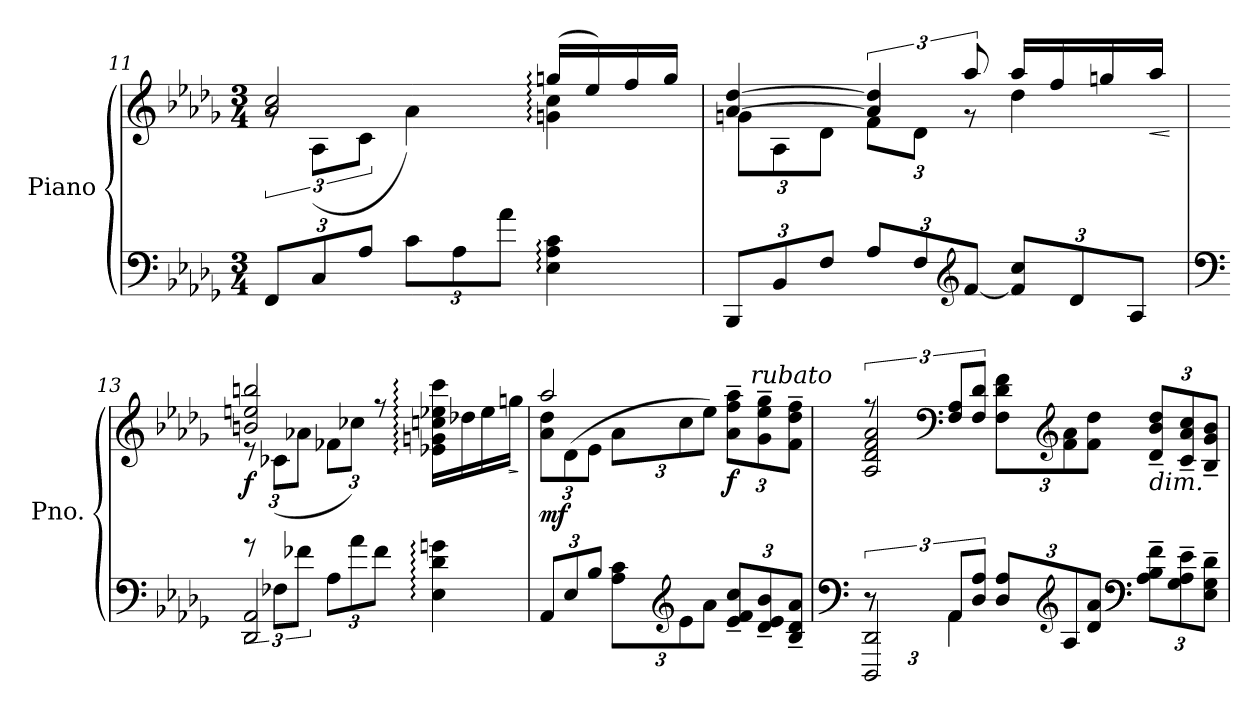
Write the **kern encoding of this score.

**kern	**kern	**dynam
*part1	*part1	*part1
*staff2	*staff1	*staff1/2
*I"Piano	*	*
*I'Pno.	*	*
!!LO:LB:g=z
*clefF4	*clefG2	*
*k[b-e-a-d-g-]	*k[b-e-a-d-g-]	*
*M3/4	*M3/4	*
*Xbrackettup	*	*
=11	=11	=11
*	*^	*
12FF/L	2a-/ 2cc/	12rg	.
12C/	.	(>12A-\L	.
12A-/J	.	12c\J	.
12c\L	.	4a-\)	.
12A-\	.	.	.
12a-\J	.	.	.
4E-\: 4A-\: 4c\:	(>16ggn:/LL	4gn\: 4cc\:	.
.	16ee-/)	.	.
.	16ff/	.	.
.	16gg/JJ	.	.
=12	=12	=12	=12
*	*	*Xbrackettup	*
12BBB-/L	[4a-/ [4dd-/	12gn\L	.
12BB-/	.	12A-\	.
12F/J	.	12d-\J	.
*	*brackettup	*	*
12A-/L	6a-/] 6dd-/]	12f\L	.
12F/	.	12d-\J	.
*clefG2	*	*	*
[12f/J	12aa-/	12r	.
12f/] 12cc/L	16aa-/LL	4dd-\	.
.	16ff/	.	.
12d-/	.	.	.
.	16ggn/	.	.
12A-/J	.	.	.
!	!	!	!LO:HP:b
.	16aa-/JJ	.	<
*	*v	*v	*
.	.	[
=13	=13	=13
*clefF4	*	*
*^	*	*
*	*brackettup	*	*
*	*	*^	*
!	!	!	!	!LO:DY:b
2DD-/ 2AA-/	12rg	2bn/ 2een/ 2bbn/	12r	f
.	12F-X\L	.	(>12c-X\L	.
.	12f-X\J	.	12a-X\J	.
*	*Xbrackettup	*	*	*
.	12A-\L	.	12f-X\L	.
.	12a-\	.	12cc-X\J)	.
.	12f-\J	.	12rff	.
4E-\: 4d-\: 4gn\:	4ryy	16e-X\: 16gn\: 16ccn\: 16ee-X\: 16ccc\:LL	4ryy	.
.	.	16dd-X\	.	.
.	.	16ee-\	.	.
!	!	!	!	!LO:HP:b
.	.	16ggn\JJ	.	>
*v	*v	*	*	*
*	*v	*v	*
.	.	]
!!LO:PB:g=z
=14	=14	=14
*	*Xbrackettup	*
*	*^	*
!	!	!	!LO:DY:b
12AA-/L	12a-\ 12dd-\L	2aa-/	mf
12E-/	(>12d-\	.	.
12B-/J	12e-\J	.	.
12A-\ 12c\L	12a-\L	.	.
*clefG2	*	*	*
12e-\	12cc\	.	.
12a-\J	12ee-\J)	.	.
!	!	!	!LO:DY:b
12e-/~ 12f/~ 12cc/~L	12a-\~ 12ff\~ 12aa-\~L	4ryy	f
!	!LO:TX:a:i:t=rubato	!	!
12d-/~ 12e-/~ 12b-/~	12g-\~ 12ee-\~ 12gg-\~	.	.
12B-/~ 12d-/~ 12a-/~J	12f\~ 12dd-\~ 12ff\~J	.	.
=15	=15	=15	=15
*clefF4	*	*	*
*brackettup	*brackettup	*	*
*^	*	*	*
*	*^	*	*	*
12r	2DDD-/ 2DD-/	12r	12rff	2A-/ 2d-/ 2f/ 2a-/	.
*	*	*	*clefF4	*	*
12AA-/L	.	6AA-\	12F/ 12A-/L	.	.
12D-/ 12A-/J	.	.	12F/ 12d-/J	.	.
*Xbrackettup	*	*	*Xbrackettup	*	*
12D-/ 12A-/L	.	2ryy	12F\ 12d-\ 12f\L	.	.
*clefG2	*	*	*clefG2	*	*
12A-/	.	.	12f\ 12a-\	.	.
12d-/ 12a-/J	.	.	12f\ 12dd-\J	.	.
*clefF4	*	*	*	*	*
!	!	!	!LO:TX:b:i:t=dim.	!	!
12A-\~ 12B-\~ 12f\~L	4ryy	.	12d-/~ 12b-/~ 12dd-/~L	4ryy	.
12G-\~ 12A-\~ 12e-\~	.	.	12c/~ 12a-/~ 12cc/~	.	.
12E-\~ 12G-\~ 12d-\~J	.	.	12B-/~ 12g-/~ 12b-/~J	.	.
*v	*v	*v	*	*	*
*	*v	*v	*
=	=	=
*-	*-	*-
